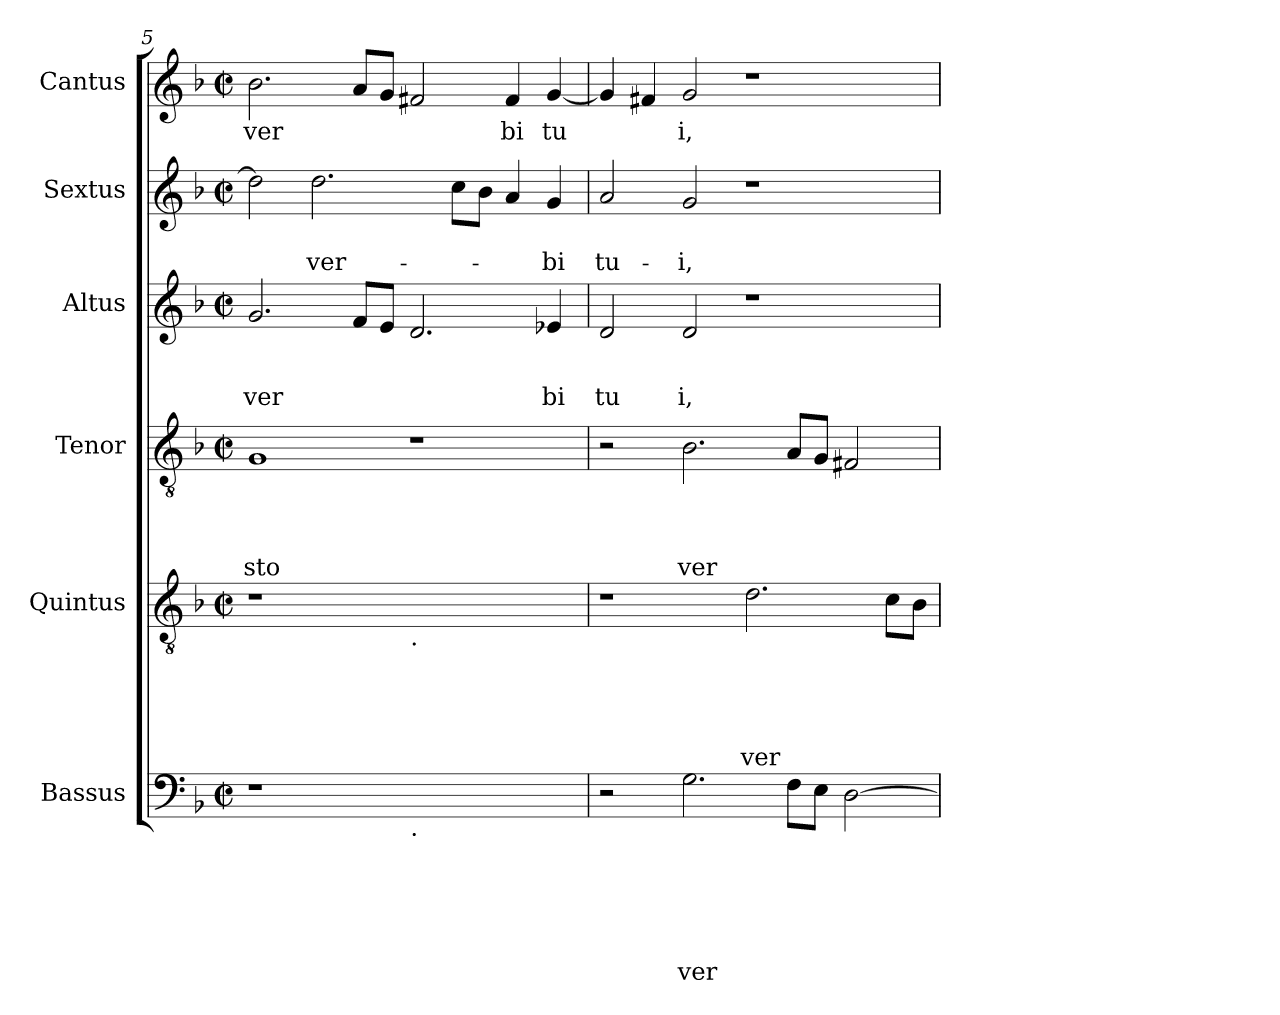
**kern	**text	**text	**text	**text	**text	**text	**kern	**text	**text	**text	**text	**text	**kern	**text	**text	**text	**text	**kern	**text	**text	**text	**kern	**text	**text	**kern	**text
*part6	*part6	*part6	*part6	*part6	*part6	*part6	*part5	*part5	*part5	*part5	*part5	*part5	*part4	*part4	*part4	*part4	*part4	*part3	*part3	*part3	*part3	*part2	*part2	*part2	*part1	*part1
*staff6	*staff6	*staff6	*staff6	*staff6	*staff6	*staff6	*staff5	*staff5	*staff5	*staff5	*staff5	*staff5	*staff4	*staff4	*staff4	*staff4	*staff4	*staff3	*staff3	*staff3	*staff3	*staff2	*staff2	*staff2	*staff1	*staff1
*I"Bassus	*	*	*	*	*	*	*I"Quintus	*	*	*	*	*	*I"Tenor	*	*	*	*	*I"Altus	*	*	*	*I"Sextus	*	*	*I"Cantus	*
!!LO:LB:g=z
*clefF4	*	*	*	*	*	*	*clefGv2	*	*	*	*	*	*clefGv2	*	*	*	*	*clefG2	*	*	*	*clefG2	*	*	*clefG2	*
*k[b-]	*	*	*	*	*	*	*k[b-]	*	*	*	*	*	*k[b-]	*	*	*	*	*k[b-]	*	*	*	*k[b-]	*	*	*k[b-]	*
*F:	*	*	*	*	*	*	*F:	*	*	*	*	*	*F:	*	*	*	*	*F:	*	*	*	*F:	*	*	*F:	*
*M2/2	*	*	*	*	*	*	*M2/2	*	*	*	*	*	*M2/2	*	*	*	*	*M2/2	*	*	*	*M2/2	*	*	*M2/2	*
*met(c|)	*	*	*	*	*	*	*met(c|)	*	*	*	*	*	*met(c|)	*	*	*	*	*met(c|)	*	*	*	*met(c|)	*	*	*met(c|)	*
=5	=5	=5	=5	=5	=5	=5	=5	=5	=5	=5	=5	=5	=5	=5	=5	=5	=5	=5	=5	=5	=5	=5	=5	=5	=5	=5
!	!	!	!	!	!	!	!	!	!	!	!	!	!	!	!	!	!LO:LY:b	!	!	!	!LO:LY:b	!	!	!	!	!LO:LY:b
1r	.	.	.	.	.	.	1r	.	.	.	.	.	1G	.	.	.	sto	2.g/	.	.	ver	2dd\]	.	.	2.b-\	ver
!	!	!	!	!	!	!	!	!	!	!	!	!	!	!	!	!	!	!	!	!	!	!	!	!LO:LY:b	!	!
.	.	.	.	.	.	.	.	.	.	.	.	.	.	.	.	.	.	.	.	.	.	2.dd\	.	ver-	.	.
.	.	.	.	.	.	.	.	.	.	.	.	.	.	.	.	.	.	8f/L	.	.	.	.	.	.	8a/L	.
.	.	.	.	.	.	.	.	.	.	.	.	.	.	.	.	.	.	8e/J	.	.	.	.	.	.	8g/J	.
!	!	!	!	!	!	!	!LO:TX:b:t=.	!	!	!	!	!	!	!	!	!	!	!	!	!	!	!	!	!	!	!
!LO:TX:b:t=.	!	!	!	!	!	!	!	!	!	!	!	!	!	!	!	!	!	!	!	!	!	!	!	!	!	!
1ryy	.	.	.	.	.	.	1ryy	.	.	.	.	.	1r	.	.	.	.	2.d/	.	.	.	.	.	.	2f#X/	.
.	.	.	.	.	.	.	.	.	.	.	.	.	.	.	.	.	.	.	.	.	.	8cc\L	.	.	.	.
.	.	.	.	.	.	.	.	.	.	.	.	.	.	.	.	.	.	.	.	.	.	8b-\J	.	.	.	.
!	!	!	!	!	!	!	!	!	!	!	!	!	!	!	!	!	!	!	!	!	!	!	!	!	!	!LO:LY:b
.	.	.	.	.	.	.	.	.	.	.	.	.	.	.	.	.	.	.	.	.	.	4a/	.	.	4f#/	bi
!	!	!	!	!	!	!	!	!	!	!	!	!	!	!	!	!	!	!	!	!	!LO:LY:b	!	!	!LO:LY:b	!	!LO:LY:b
.	.	.	.	.	.	.	.	.	.	.	.	.	.	.	.	.	.	4e-X/	.	.	bi	4g/	.	-bi	[<4g/	tu
=6	=6	=6	=6	=6	=6	=6	=6	=6	=6	=6	=6	=6	=6	=6	=6	=6	=6	=6	=6	=6	=6	=6	=6	=6	=6	=6
!	!	!	!	!	!	!	!	!	!	!	!	!	!	!	!	!	!	!	!	!	!LO:LY:b	!	!	!LO:LY:b	!	!
2r	.	.	.	.	.	.	1r	.	.	.	.	.	2r	.	.	.	.	2d/	.	.	tu	2a/	.	tu-	4g/]	.
.	.	.	.	.	.	.	.	.	.	.	.	.	.	.	.	.	.	.	.	.	.	.	.	.	4f#X/	.
!	!	!	!	!	!	!LO:LY:b	!	!	!	!	!	!	!	!	!	!	!LO:LY:b	!	!	!	!LO:LY:b	!	!	!LO:LY:b	!	!LO:LY:b
2.G\	.	.	.	.	.	ver	.	.	.	.	.	.	2.B-\	.	.	.	ver	2d/	.	.	i,	2g/	.	-i,	2g/	i,
!	!	!	!	!	!	!	!	!	!	!	!	!LO:LY:b	!	!	!	!	!	!	!	!	!	!	!	!	!	!
.	.	.	.	.	.	.	2.d\	.	.	.	.	ver	.	.	.	.	.	1r	.	.	.	1r	.	.	1r	.
8F\L	.	.	.	.	.	.	.	.	.	.	.	.	8A/L	.	.	.	.	.	.	.	.	.	.	.	.	.
8E\J	.	.	.	.	.	.	.	.	.	.	.	.	8G/J	.	.	.	.	.	.	.	.	.	.	.	.	.
[>2D\	.	.	.	.	.	.	.	.	.	.	.	.	2F#X/	.	.	.	.	.	.	.	.	.	.	.	.	.
.	.	.	.	.	.	.	8c\L	.	.	.	.	.	.	.	.	.	.	.	.	.	.	.	.	.	.	.
.	.	.	.	.	.	.	8B-\J	.	.	.	.	.	.	.	.	.	.	.	.	.	.	.	.	.	.	.
=	=	=	=	=	=	=	=	=	=	=	=	=	=	=	=	=	=	=	=	=	=	=	=	=	=	=
*-	*-	*-	*-	*-	*-	*-	*-	*-	*-	*-	*-	*-	*-	*-	*-	*-	*-	*-	*-	*-	*-	*-	*-	*-	*-	*-
